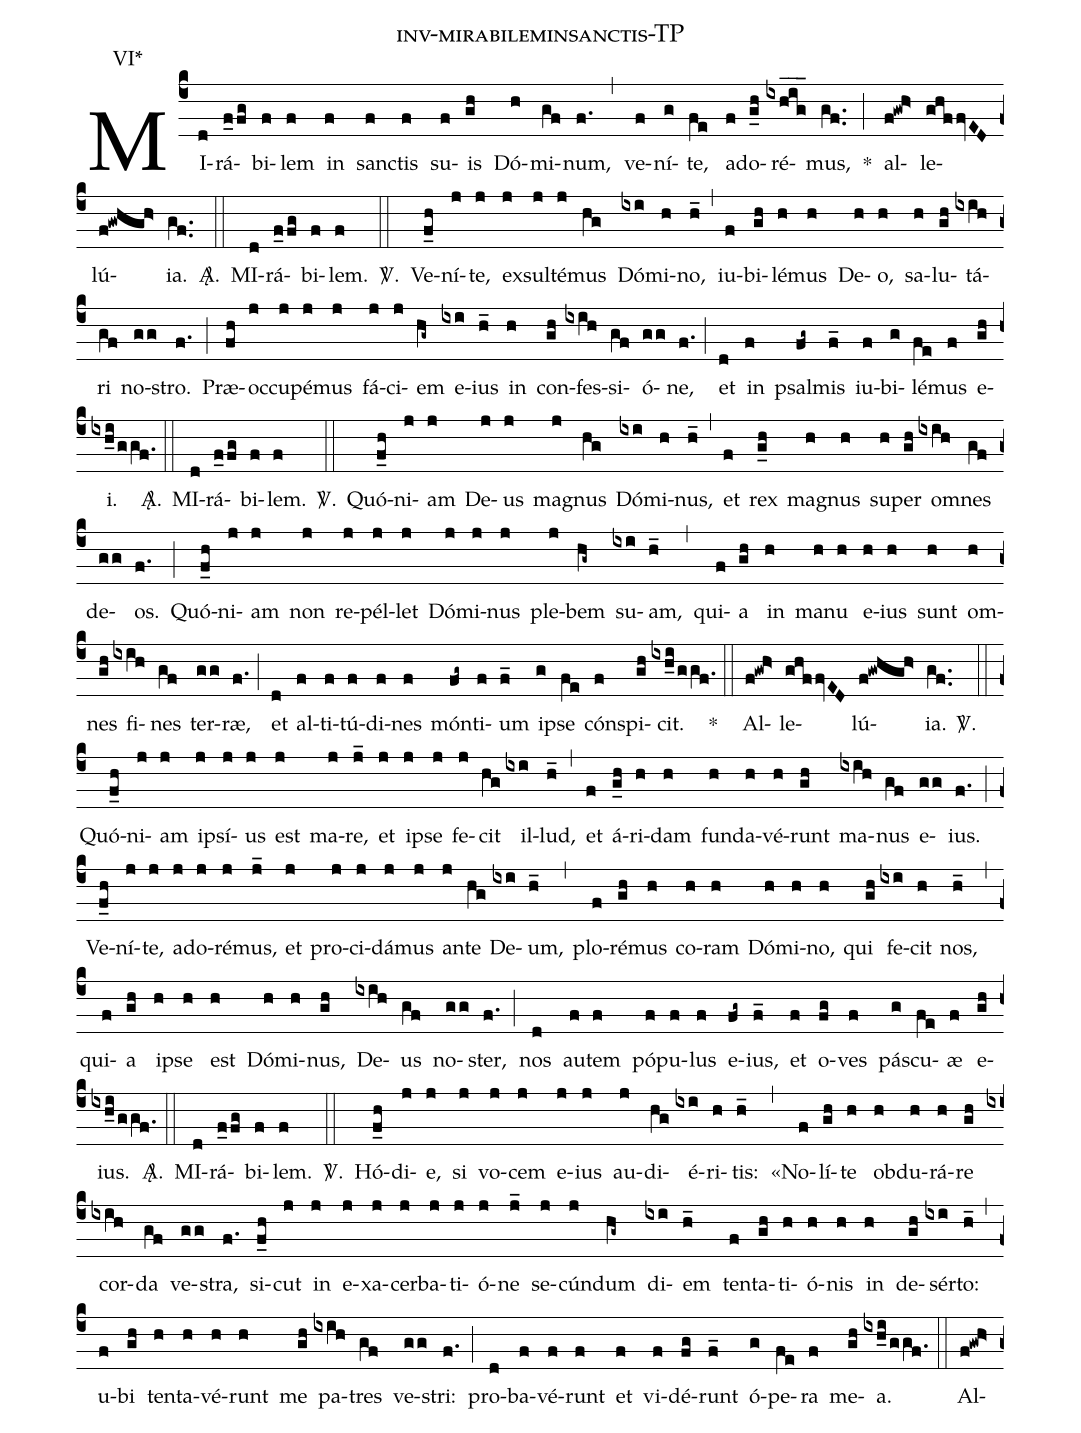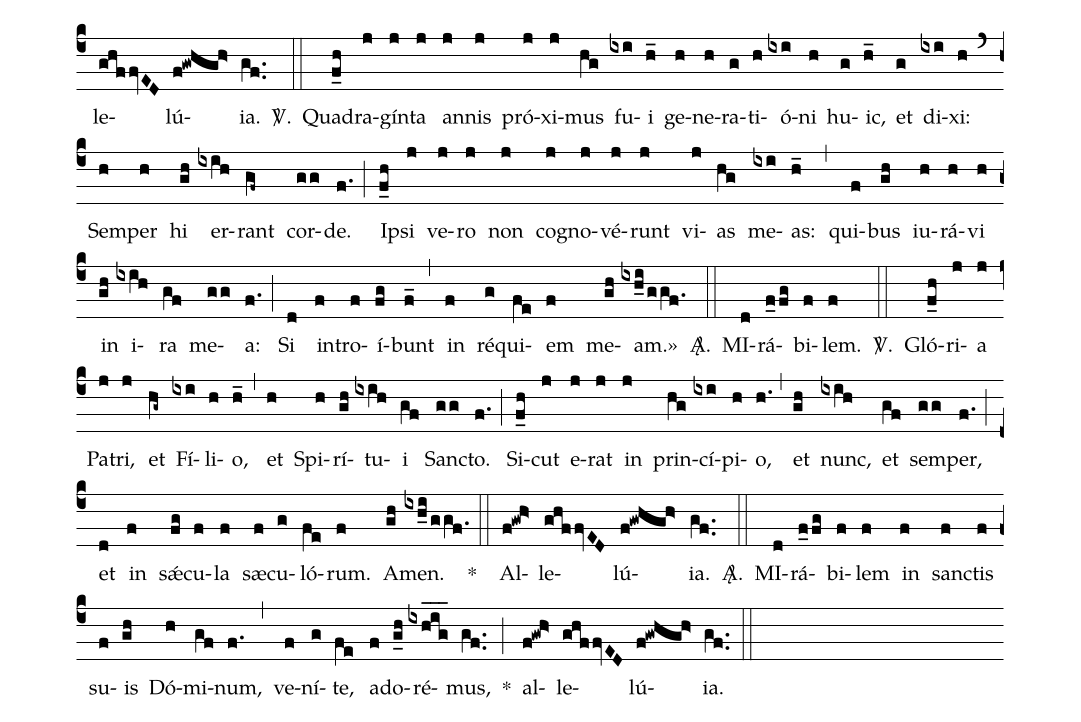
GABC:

name: inv-mirabileminsanctis-TP;
annotation: VI*;
%%
(c4)
MI(d)rá(f_0fg)bi(f)lem(f) in(f) sanc(f)tis(f)  su(f)is(gh) Dó(h)mi(gf)num,(f.) (,)
ve(f)ní(g)te,(fe) a(f)do(g_h)ré(ixhig___)mus,(gf..) *(;)
al(f!gwh>)le(ghffvED)lú(f!gwhgh>)ia.(gf..) <sp>A/</sp>.(::)

MI(d)rá(f_0fg)bi(f)lem.(f) <sp>V/</sp>.(::)

Ve(f_h)ní(j)te,(j) ex(j)sul(j)té(j)mus(hg) Dó(ixi)mi(h)no,(h_) (,)
iu(f)bi(gh)lé(h)mus(h) De(h)o,(h) sa(h)lu(gh)tá(ixih)ri(gf) no(gg)stro.(f.) (;)
Præ(fh)oc(j)cu(j)pé(j)mus(j) fá(j)ci(j)em(hg~) e(ixi)ius(h_) in(h) con(gh)fes(ixih)si(gf)ó(gg)ne,(f.) (;)
et(d) in(f) psal(fg~)mis(f_) iu(f)bi(g)lé(fe)mus(f) e(gh)i.(ixh_i/g/gf.) <sp>A/</sp>.(::)

MI(d)rá(f_0fg)bi(f)lem.(f)  <sp>V/</sp>.(::)

Quó(f_h)ni(j)am(j) De(j)us(j) ma(j)gnus(hg) Dó(ixi)mi(h)nus,(h_) (,)
et(f) rex(g_h) ma(h)gnus(h) su(h)per(gh) om(ixih)nes(gf) de(gg)os.(f.) (;)
Quó(f_h)ni(j)am(j) non(j) re(j)pél(j)let(j) Dó(j)mi(j)nus(j) ple(j)bem(hg~) su(ixi)am,(h_) (,)
qui(f)a(gh) in(h) ma(h)nu(h) e(h)ius(h) sunt(h) om(h)nes(gh) fi(ixih)nes(gf) ter(gg)ræ,(f.) (;)
et(d) al(f)ti(f)tú(f)di(f)nes(f) món(fg~)ti(f)um(f_) i(g)pse(fe) cón(f)spi(gh)cit.(ixh_i/g/gf.) *(::)

Al(f!gwh>)le(ghffvED)lú(f!gwhgh>)ia.(gf..) <sp>V/</sp>.(::)

Quó(f_h)ni(j)am(j) i(j)psí(j)us(j) est(j) ma(j)re,(j_) et(j) i(j)pse(j) fe(j)cit(hg) il(ixi)lud,(h_) (,)
et(f) á(g_h)ri(h)dam(h) fun(h)da(h)vé(h)runt(gh) ma(ixih)nus(gf) e(gg)ius.(f.) (;)
Ve(f_h)ní(j)te,(j) a(j)do(j)ré(j)mus,(j_) et(j) pro(j)ci(j)dá(j)mus(j) an(j)te(hg) De(ixi)um,(h_) (,)
plo(f)ré(gh)mus(h) co(h)ram(h) Dó(h)mi(h)no,(h) qui(gh) fe(ixi)cit(h) nos,(h_) (,)
qui(f)a(gh) i(h)pse(h) est(h) Dó(h)mi(h)nus,(gh) De(ixih)us(gf) no(gg)ster,(f.) (;)
nos(d) au(f)tem(f) pó(f)pu(f)lus(f) e(fg~)ius,(f_) et(f) o(fg)ves(f) pá(g)scu(fe)æ(f) e(gh)ius.(ixh_i/g/gf.) <sp>A/</sp>.(::)

MI(d)rá(f_0fg)bi(f)lem.(f) <sp>V/</sp>.(::)

Hó(f_h)di(j)e,(j) si(j) vo(j)cem(j) e(j)ius(j) au(j)di(hg)é(ixi)ri(h)tis:(h_) (,)
«No(f)lí(gh)te(h) ob(h)du(h)rá(h)re(gh) cor(ixih)da(gf) ve(gg)stra,(f.) si(f_h)cut(j) in(j) e(j)xa(j)cer(j)ba(j)ti(j)ó(j)ne(j_) se(j)cún(j)dum(hg~) di(ixi)em(h_) ten(f)ta(gh)ti(h)ó(h)nis(h) in(h) de(gh)sér(ixi)to:(h_) (,)
u(f)bi(gh) ten(h)ta(h)vé(h)runt(h) me(gh) pa(ixih)tres(gf) ve(gg)stri:(f.) (;)
pro(d)ba(f)vé(f)runt(f) et(f) vi(f)dé(fg)runt(f_) ó(g)pe(fe)ra(f) me(gh)a.(ixh_i/g/gf.) (::)

Al(f!gwh>)le(ghffvED)lú(f!gwhgh>)ia.(gf..) <sp>V/</sp>.(::)

Qua(f_h)dra(j)gín(j)ta(j) an(j)nis(j) pró(j)xi(j)mus(hg) fu(ixi)i(h_) ge(h)ne(h)ra(g)ti(h)ó(ixi)ni(h) hu(g)ic,(h_) et(g) di(ixi)xi:(h) (`)
Sem(h)per(h) hi(gh) er(ixih)rant(gf~) cor(gg)de.(f.) (;)
I(f_h)psi(j) ve(j)ro(j) non(j) co(j)gno(j)vé(j)runt(j) vi(j)as(hg) me(ixi)as:(h_) (,)
qui(f)bus(gh) iu(h)rá(h)vi(h) in(gh) i(ixih)ra(gf) me(gg)a:(f.) (;)
Si(d) in(f)tro(f)í(fg)bunt(f_) (,)
in(f) ré(g)qui(fe)em(f) me(gh)am.»(ixh_i/g/gf.) <sp>A/</sp>.(::)

MI(d)rá(f_0fg)bi(f)lem.(f)  <sp>V/</sp>.(::)

Gló(f_h)ri(j)a(j) Pa(j)tri,(j) et(hg~) Fí(ixi)li(h)o,(h_) (,)
et(h) Spi(h)rí(gh)tu(ixih)i(gf) San(gg)cto.(f.) (;)
Si(f_h)cut(j) e(j)rat(j) in(j) prin(hg)cí(ixi)pi(h)o,(h.) (,)
et(gh) nunc,(ixih) et(gf) sem(gg)per,(f.) (;)
et(d) in(f) sǽ(fg)cu(f)la(f) sæ(f)cu(g)ló(fe)rum.(f) A(gh)men.(ixh_i/g/gf.) *(::)

Al(f!gwh>)le(ghffvED)lú(f!gwhgh>)ia.(gf..) <sp>A/</sp>.(::)

MI(d)rá(f_0fg)bi(f)lem(f) in(f) sanc(f)tis(f)  su(f)is(gh) Dó(h)mi(gf)num,(f.) (,)
ve(f)ní(g)te,(fe) a(f)do(g_h)ré(ixhig___)mus,(gf..) *(;)
al(f!gwh>)le(ghffvED)lú(f!gwhgh>)ia.(gf..) (::)
